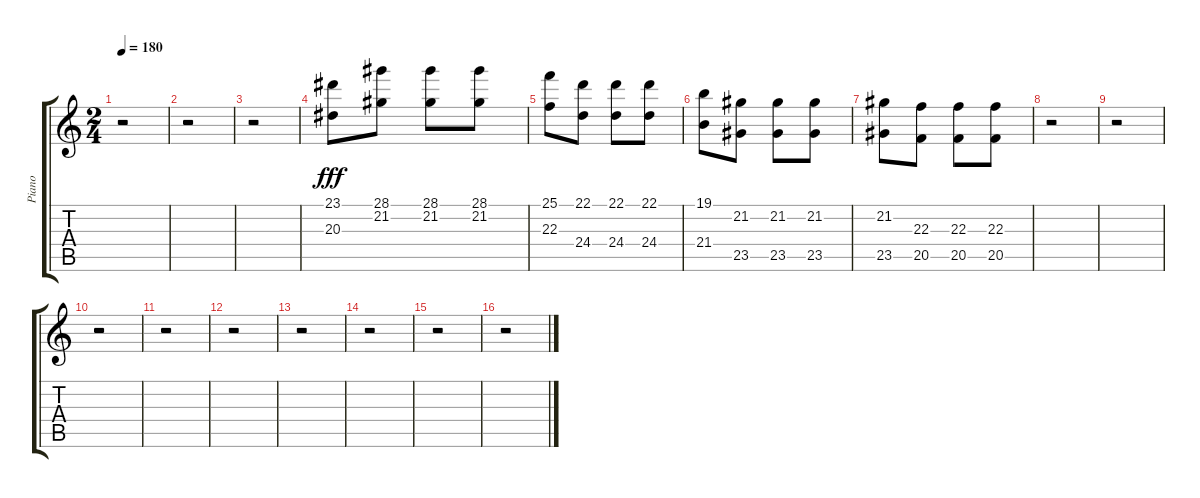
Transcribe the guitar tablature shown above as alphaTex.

\track ("Piano" "Piano") {instrument brightacousticpiano}
\staff {score tabs}
\tuning (E4 B3 G3 D3 A2 E2) {hide}
\ts (2 4)
\tempo 180
\clef g2
\ks c
r.2{dy fff} |
r.2 |
r.2 |
(23.1 20.3).8 (28.1 21.2).8 (28.1 21.2).8 (28.1 21.2).8 |
(25.1 22.3).8 (22.1 24.4).8 (22.1 24.4).8 (22.1 24.4).8 |
(19.1 21.4).8 (21.2 23.5).8 (21.2 23.5).8 (21.2 23.5).8 |
(21.2 23.5).8 (22.3 20.5).8 (22.3 20.5).8 (22.3 20.5).8 |
r.2 |
r.2 |
r.2 |
r.2 |
r.2 |
r.2 |
r.2 |
r.2 |
r.2
